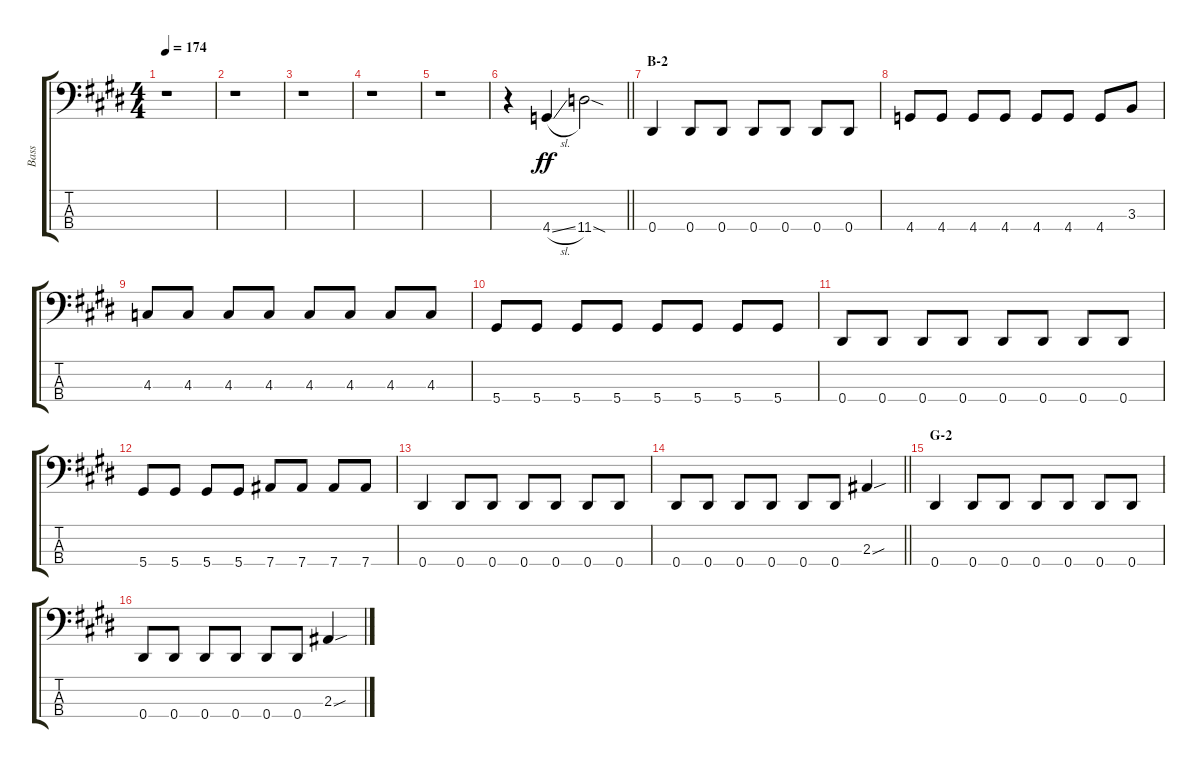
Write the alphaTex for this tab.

\track ("Bass" "Bass") {instrument electricbasspick}
\staff {score tabs}
\tuning (Gb2 Db2 Ab1 Eb1) {hide}
\ts (4 4)
\tempo 174
\clef f4
\ks e
r.1{dy ff} |
r.1 |
r.1 |
r.1 |
r.1 |
\barLineRight lightlight
r.4 4.4{sl}.4 11.4{sod}.2 |
\section ("" "B-2")
0.4.4 0.4.8 0.4.8 0.4.8 0.4.8 0.4.8 0.4.8 |
4.4.8 4.4.8 4.4.8 4.4.8 4.4.8 4.4.8 4.4.8 3.3.8 |
4.3.8 4.3.8 4.3.8 4.3.8 4.3.8 4.3.8 4.3.8 4.3.8 |
5.4.8 5.4.8 5.4.8 5.4.8 5.4.8 5.4.8 5.4.8 5.4.8 |
0.4.8 0.4.8 0.4.8 0.4.8 0.4.8 0.4.8 0.4.8 0.4.8 |
5.4.8 5.4.8 5.4.8 5.4.8 7.4.8 7.4.8 7.4.8 7.4.8 |
0.4.4 0.4.8 0.4.8 0.4.8 0.4.8 0.4.8 0.4.8 |
\barLineRight lightlight
0.4.8 0.4.8 0.4.8 0.4.8 0.4.8 0.4.8 2.3{sou}.4 |
\section ("" "G-2")
0.4.4 0.4.8 0.4.8 0.4.8 0.4.8 0.4.8 0.4.8 |
0.4.8 0.4.8 0.4.8 0.4.8 0.4.8 0.4.8 2.3{sou}.4
